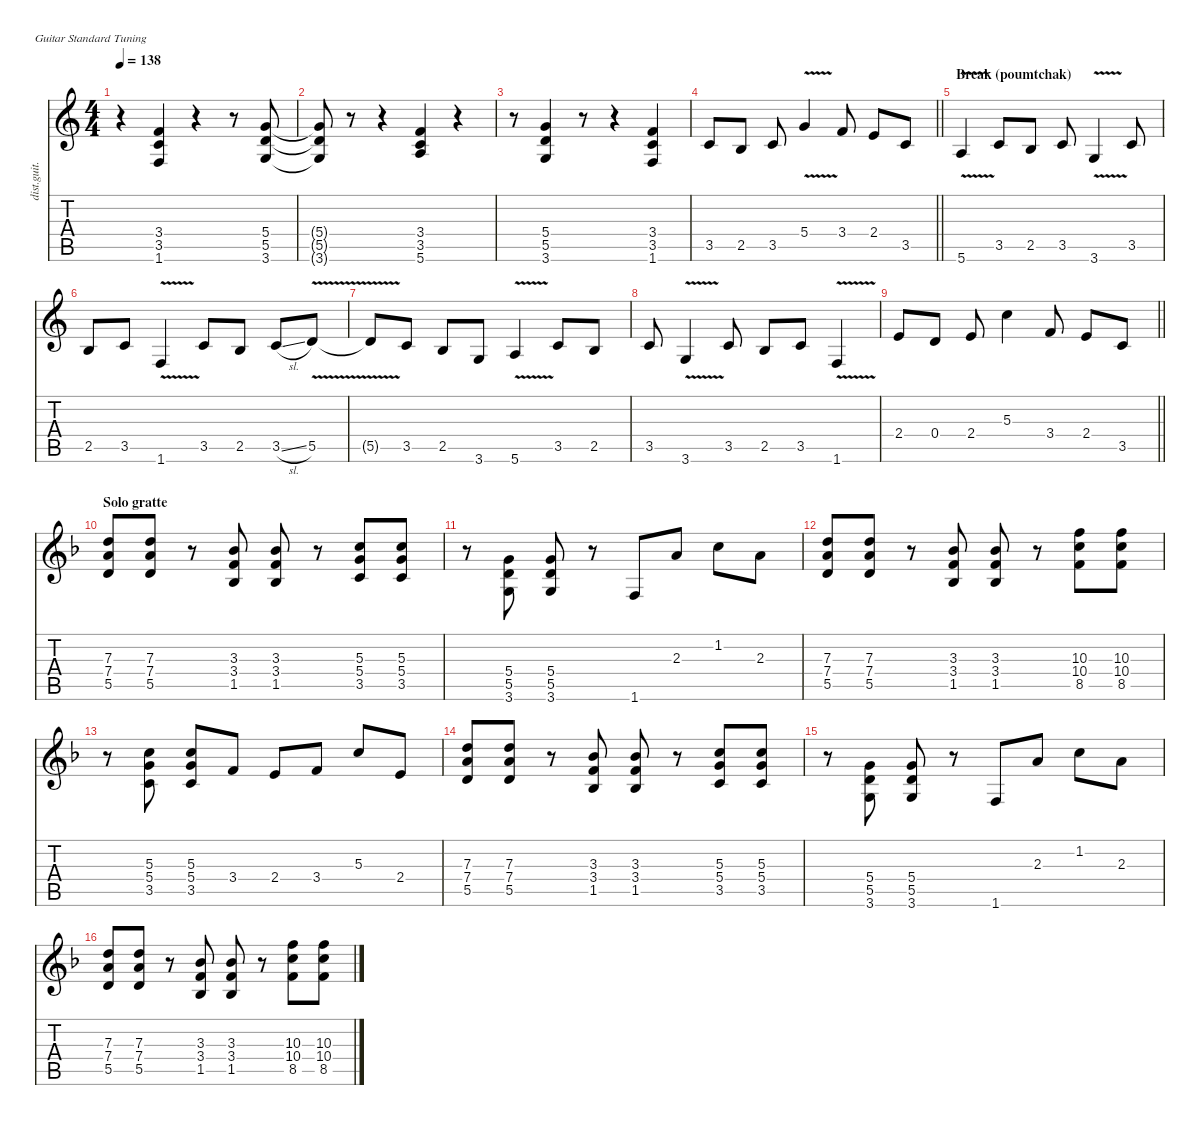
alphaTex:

\defaultSystemsLayout 4
\hideDynamics
\bracketExtendMode nobrackets
\track ("Sylvain" "dist.guit.") {instrument distortionguitar}
\staff {score tabs}
\tuning (E4 B3 G3 D3 A2 E2)
\ts (4 4)
\tempo 138
\clef g2
\ks aminor
r.4{dy f beam Down} (1.6 3.5 3.4).4{beam Up} r.4{beam Up} r.8{beam Up} (3.6 5.5 5.4).8{beam Up} |
(3.6{t} 5.5{t} 5.4{t}).8{dy mf beam Up} r.8{beam Up} r.4{beam Up} (5.6 3.5 3.4).4{beam Up} r.4{beam Up} |
r.8{beam Down} (3.6 5.5 5.4).4{beam Up} r.8{beam Up} r.4{beam Up} (1.6 3.5 3.4).4{beam Up} |
\barLineRight lightlight
3.5.8{dy f beam Up} 2.5.8{beam Up} 3.5.8{beam Up} 5.4{v}.4{beam Up} 3.4.8{beam Up} 2.4.8{beam Up} 3.5.8{beam Up} |
\section ("" "Break (poumtchak)")
5.6{v}.4{beam Up} 3.5.8{beam Up} 2.5.8{beam Up} 3.5.8{beam Up} 3.6{v}.4{beam Up} 3.5.8{beam Up} |
2.5.8{beam Up} 3.5.8{beam Up} 1.6{v}.4{beam Up} 3.5.8{beam Up} 2.5.8{beam Up} 3.5{sl}.8{beam Up} 5.5{v}.8{beam Up} |
5.5{v t}.8{beam Up} 3.5.8{beam Up} 2.5.8{beam Up} 3.6.8{beam Up} 5.6{v}.4{beam Up} 3.5.8{beam Up} 2.5.8{beam Up} |
3.5.8{beam Up} 3.6{v}.4{beam Up} 3.5.8{beam Up} 2.5.8{beam Up} 3.5.8{beam Up} 1.6{v}.4{beam Up} |
\barLineRight lightlight
2.4.8{beam Up} 0.4.8{beam Up} 2.4.8{beam Up} 5.3.4{beam Down} 3.4.8{beam Up} 2.4.8{beam Up} 3.5.8{beam Up} |
\section ("" "Solo gratte")
\ks dminor
(7.3{acc forcenatural} 7.4{acc forcenatural} 5.5{acc forcenatural}).8{beam Up} (7.3{acc forcenatural} 7.4{acc forcenatural} 5.5{acc forcenatural}).8{beam Up} r.8{beam Up} (3.3{acc b} 3.4{acc forcenatural} 1.5{acc b}).8{beam Up} (3.3{acc b} 3.4{acc forcenatural} 1.5{acc b}).8{beam Up} r.8{beam Up} (5.3{acc forcenatural} 5.4{acc forcenatural} 3.5{acc forcenatural}).8{beam Up} (5.3{acc forcenatural} 5.4{acc forcenatural} 3.5{acc forcenatural}).8{beam Up} |
r.8{beam Down} (5.4{acc forcenatural} 5.5{acc forcenatural} 3.6{acc forcenatural}).8{beam Up} (5.4{acc forcenatural} 5.5{acc forcenatural} 3.6{acc forcenatural}).8{beam Up} r.8{beam Up} 1.6{acc forcenatural}.8{beam Up} 2.3{acc forcenatural}.8{beam Up} 1.2{acc forcenatural}.8{beam Down} 2.3{acc forcenatural}.8{beam Down} |
(7.3{acc forcenatural} 7.4{acc forcenatural} 5.5{acc forcenatural}).8{beam Up} (7.3{acc forcenatural} 7.4{acc forcenatural} 5.5{acc forcenatural}).8{beam Up} r.8{beam Up} (3.3{acc b} 3.4{acc forcenatural} 1.5{acc b}).8{beam Up} (3.3{acc b} 3.4{acc forcenatural} 1.5{acc b}).8{beam Up} r.8{beam Up} (10.3{acc forcenatural} 10.4{acc forcenatural} 8.5{acc forcenatural}).8{beam Down} (10.3{acc forcenatural} 10.4{acc forcenatural} 8.5{acc forcenatural}).8{beam Down} |
r.8{beam Down} (5.3{acc forcenatural} 5.4{acc forcenatural} 3.5{acc forcenatural}).8{beam Up} (5.3{acc forcenatural} 5.4{acc forcenatural} 3.5{acc forcenatural}).8{beam Up} 3.4{acc forcenatural}.8{beam Up} 2.4{acc forcenatural}.8{beam Up} 3.4{acc forcenatural}.8{beam Up} 5.3{acc forcenatural}.8{beam Up} 2.4{acc forcenatural}.8{beam Up} |
(7.3{acc forcenatural} 7.4{acc forcenatural} 5.5{acc forcenatural}).8{beam Up} (7.3{acc forcenatural} 7.4{acc forcenatural} 5.5{acc forcenatural}).8{beam Up} r.8{beam Up} (3.3{acc b} 3.4{acc forcenatural} 1.5{acc b}).8{beam Up} (3.3{acc b} 3.4{acc forcenatural} 1.5{acc b}).8{beam Up} r.8{beam Up} (5.3{acc forcenatural} 5.4{acc forcenatural} 3.5{acc forcenatural}).8{beam Up} (5.3{acc forcenatural} 5.4{acc forcenatural} 3.5{acc forcenatural}).8{beam Up} |
r.8{beam Down} (5.4{acc forcenatural} 5.5{acc forcenatural} 3.6{acc forcenatural}).8{beam Up} (5.4{acc forcenatural} 5.5{acc forcenatural} 3.6{acc forcenatural}).8{beam Up} r.8{beam Up} 1.6{acc forcenatural}.8{beam Up} 2.3{acc forcenatural}.8{beam Up} 1.2{acc forcenatural}.8{beam Down} 2.3{acc forcenatural}.8{beam Down} |
(7.3{acc forcenatural} 7.4{acc forcenatural} 5.5{acc forcenatural}).8{beam Up} (7.3{acc forcenatural} 7.4{acc forcenatural} 5.5{acc forcenatural}).8{beam Up} r.8{beam Up} (3.3{acc b} 3.4{acc forcenatural} 1.5{acc b}).8{beam Up} (3.3{acc b} 3.4{acc forcenatural} 1.5{acc b}).8{beam Up} r.8{beam Up} (10.3{acc forcenatural} 10.4{acc forcenatural} 8.5{acc forcenatural}).8{beam Down} (10.3{acc forcenatural} 10.4{acc forcenatural} 8.5{acc forcenatural}).8{beam Down}
